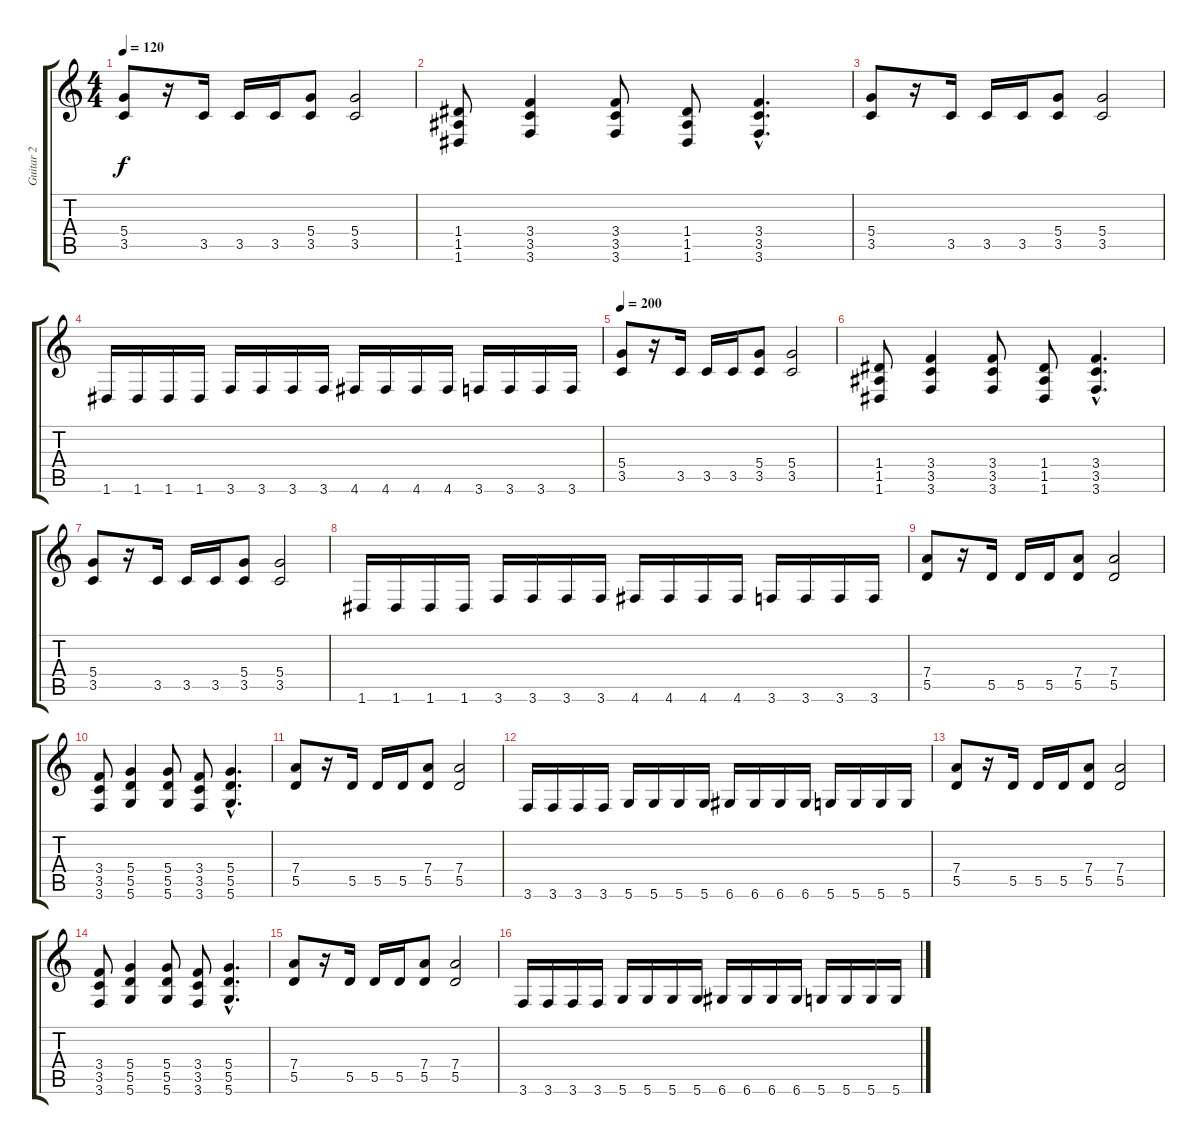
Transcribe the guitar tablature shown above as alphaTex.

\track ("Guitar 2" "Guitar 2") {instrument distortionguitar}
\staff {score tabs}
\tuning (E4 B3 G3 D3 A2 D2) {hide}
\ts (4 4)
\tempo 120
\tempo 200
\tempo 120
\clef g2
\ks c
(5.4 3.5).8{dy f instrument distortionguitar} r.16 3.5.16 3.5.16 3.5.16 (5.4 3.5).8 (5.4 3.5).2 |
(1.4 1.5 1.6).8 (3.4 3.5 3.6).4 (3.4 3.5 3.6).8 (1.4 1.5 1.6).8 (3.4{hac} 3.5{hac} 3.6{hac}).4{d} |
(5.4 3.5).8 r.16 3.5.16 3.5.16 3.5.16 (5.4 3.5).8 (5.4 3.5).2 |
1.6.16 1.6.16 1.6.16 1.6.16 3.6.16 3.6.16 3.6.16 3.6.16 4.6.16 4.6.16 4.6.16 4.6.16 3.6.16 3.6.16 3.6.16 3.6.16 |
\tempo 200
(5.4 3.5).8 r.16 3.5.16 3.5.16 3.5.16 (5.4 3.5).8 (5.4 3.5).2 |
(1.4 1.5 1.6).8 (3.4 3.5 3.6).4 (3.4 3.5 3.6).8 (1.4 1.5 1.6).8 (3.4{hac} 3.5{hac} 3.6{hac}).4{d} |
(5.4 3.5).8 r.16 3.5.16 3.5.16 3.5.16 (5.4 3.5).8 (5.4 3.5).2 |
1.6.16 1.6.16 1.6.16 1.6.16 3.6.16 3.6.16 3.6.16 3.6.16 4.6.16 4.6.16 4.6.16 4.6.16 3.6.16 3.6.16 3.6.16 3.6.16 |
(7.4 5.5).8 r.16 5.5.16 5.5.16 5.5.16 (7.4 5.5).8 (7.4 5.5).2 |
(3.4 3.5 3.6).8 (5.4 5.5 5.6).4 (5.4 5.5 5.6).8 (3.4 3.5 3.6).8 (5.4{hac} 5.5{hac} 5.6{hac}).4{d} |
(7.4 5.5).8 r.16 5.5.16 5.5.16 5.5.16 (7.4 5.5).8 (7.4 5.5).2 |
3.6.16 3.6.16 3.6.16 3.6.16 5.6.16 5.6.16 5.6.16 5.6.16 6.6.16 6.6.16 6.6.16 6.6.16 5.6.16 5.6.16 5.6.16 5.6.16 |
(7.4 5.5).8 r.16 5.5.16 5.5.16 5.5.16 (7.4 5.5).8 (7.4 5.5).2 |
(3.4 3.5 3.6).8 (5.4 5.5 5.6).4 (5.4 5.5 5.6).8 (3.4 3.5 3.6).8 (5.4{hac} 5.5{hac} 5.6{hac}).4{d} |
(7.4 5.5).8 r.16 5.5.16 5.5.16 5.5.16 (7.4 5.5).8 (7.4 5.5).2 |
3.6.16 3.6.16 3.6.16 3.6.16 5.6.16 5.6.16 5.6.16 5.6.16 6.6.16 6.6.16 6.6.16 6.6.16 5.6.16 5.6.16 5.6.16 5.6.16
